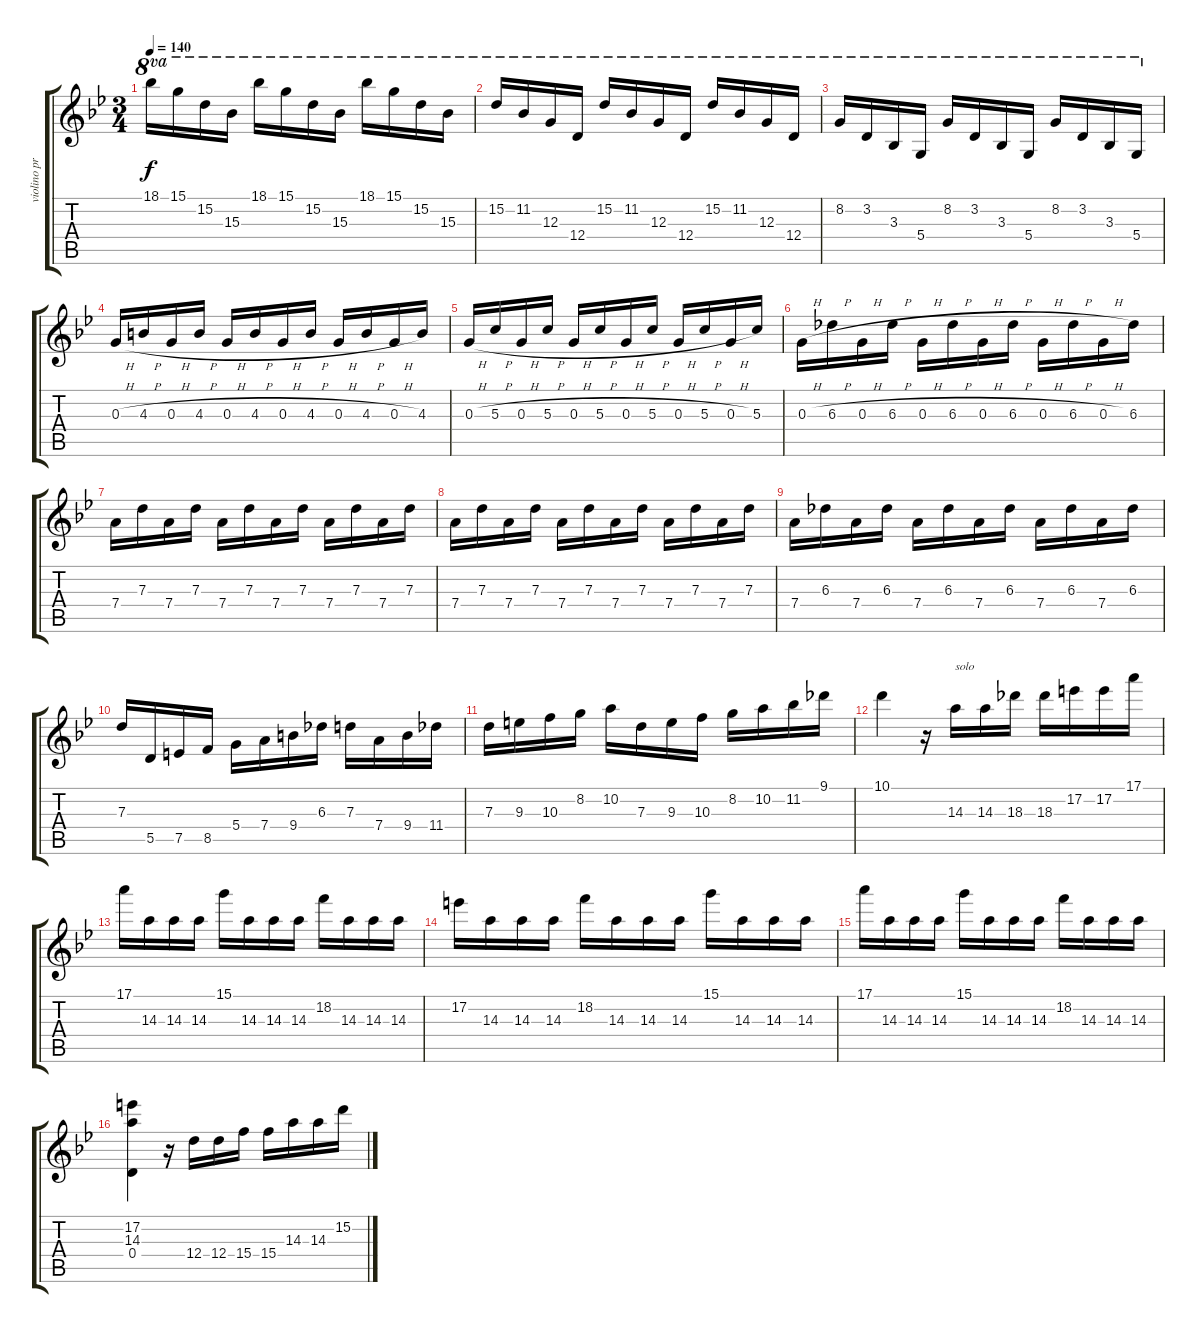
\track ("violino principale" "violino pr") {instrument overdrivenguitar}
\staff {score tabs}
\tuning (E4 B3 G3 D3 A2 E2) {hide}
\ts (3 4)
\tempo 140
\clef g2
\ks gminor
18.1.16{ot 8va dy f} 15.1.16{ot 8va} 15.2.16{ot 8va} 15.3.16{ot 8va} 18.1.16{ot 8va} 15.1.16{ot 8va} 15.2.16{ot 8va} 15.3.16{ot 8va} 18.1.16{ot 8va} 15.1.16{ot 8va} 15.2.16{ot 8va} 15.3.16{ot 8va} |
15.2.16{ot 8va} 11.2.16{ot 8va} 12.3.16{ot 8va} 12.4.16{ot 8va} 15.2.16{ot 8va} 11.2.16{ot 8va} 12.3.16{ot 8va} 12.4.16{ot 8va} 15.2.16{ot 8va} 11.2.16{ot 8va} 12.3.16{ot 8va} 12.4.16{ot 8va} |
8.2.16{ot 8va} 3.2.16{ot 8va} 3.3.16{ot 8va} 5.4.16{ot 8va} 8.2.16{ot 8va} 3.2.16{ot 8va} 3.3.16{ot 8va} 5.4.16{ot 8va} 8.2.16{ot 8va} 3.2.16{ot 8va} 3.3.16{ot 8va} 5.4.16{ot 8va} |
0.3{h}.16 4.3{h}.16 0.3{h}.16 4.3{h}.16 0.3{h}.16 4.3{h}.16 0.3{h}.16 4.3{h}.16 0.3{h}.16 4.3{h}.16 0.3{h}.16 4.3.16 |
0.3{h}.16 5.3{h}.16 0.3{h}.16 5.3{h}.16 0.3{h}.16 5.3{h}.16 0.3{h}.16 5.3{h}.16 0.3{h}.16 5.3{h}.16 0.3{h}.16 5.3.16 |
0.3{h}.16 6.3{h}.16 0.3{h}.16 6.3{h}.16 0.3{h}.16 6.3{h}.16 0.3{h}.16 6.3{h}.16 0.3{h}.16 6.3{h}.16 0.3{h}.16 6.3.16 |
7.4.16 7.3.16 7.4.16 7.3.16 7.4.16 7.3.16 7.4.16 7.3.16 7.4.16 7.3.16 7.4.16 7.3.16 |
7.4.16 7.3.16 7.4.16 7.3.16 7.4.16 7.3.16 7.4.16 7.3.16 7.4.16 7.3.16 7.4.16 7.3.16 |
7.4.16 6.3.16 7.4.16 6.3.16 7.4.16 6.3.16 7.4.16 6.3.16 7.4.16 6.3.16 7.4.16 6.3.16 |
7.3.16 5.5.16 7.5.16 8.5.16 5.4.16 7.4.16 9.4.16 6.3.16 7.3.16 7.4.16 9.4.16 11.4.16 |
7.3.16 9.3.16 10.3.16 8.2.16 10.2.16 7.3.16 9.3.16 10.3.16 8.2.16 10.2.16 11.2.16 9.1.16 |
10.1.4 r.16 14.3.16{txt "solo"} 14.3.16 18.3.16 18.3.16 17.2.16 17.2.16 17.1.16 |
17.1.16 14.3.16 14.3.16 14.3.16 15.1.16 14.3.16 14.3.16 14.3.16 18.2.16 14.3.16 14.3.16 14.3.16 |
17.2.16 14.3.16 14.3.16 14.3.16 18.2.16 14.3.16 14.3.16 14.3.16 15.1.16 14.3.16 14.3.16 14.3.16 |
17.1.16 14.3.16 14.3.16 14.3.16 15.1.16 14.3.16 14.3.16 14.3.16 18.2.16 14.3.16 14.3.16 14.3.16 |
(17.2 14.3 0.4).4 r.16 12.4.16 12.4.16 15.4.16 15.4.16 14.3.16 14.3.16 15.2.16
